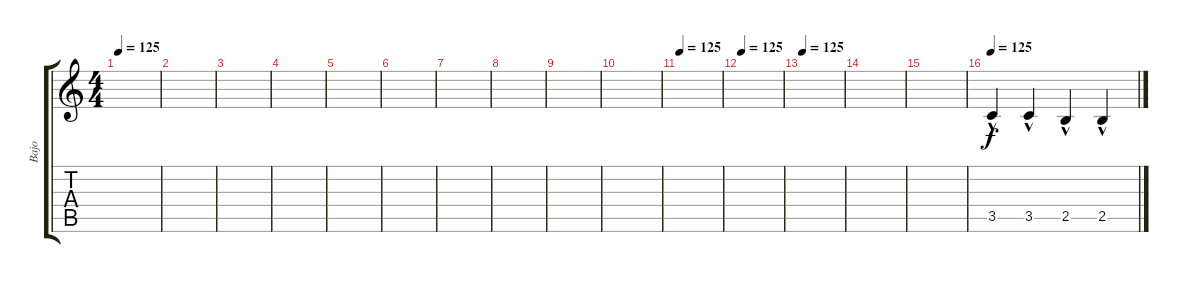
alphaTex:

\track ("Bajo" "Bajo") {instrument electricbassfinger}
\staff {score tabs}
\tuning (E4 B3 G3 D3 A2 E2) {hide}
\ts (4 4)
\tempo 125
\clef g2
\ks c
|
|
|
|
|
|
|
|
|
|
\tempo 125
|
\tempo 125
|
\tempo 125
|
|
|
\tempo 125
3.5{hac}.4 3.5{hac}.4 2.5{hac}.4 2.5{hac}.4
